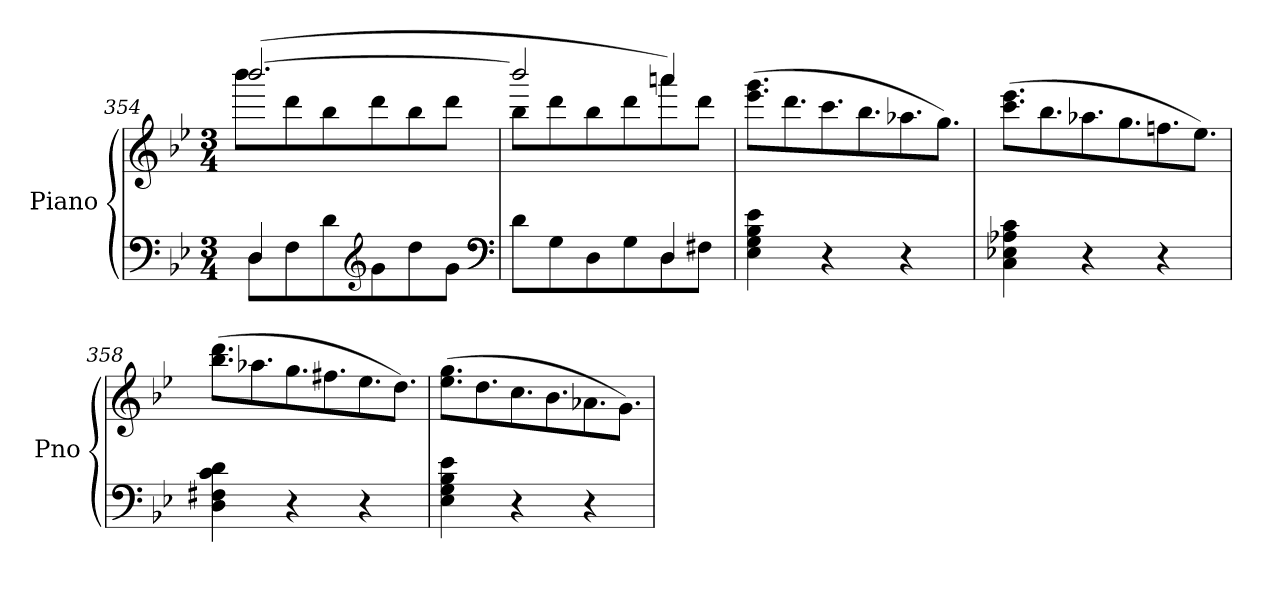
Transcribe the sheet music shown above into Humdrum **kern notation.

**kern	**kern
*part1	*part1
*staff2	*staff1
*I"Piano	*
*I'Pno	*
*clefF4	*clefG2
*k[b-e-]	*k[b-e-]
*B-:	*B-:
*M3/4	*M3/4
=354	=354
*^	*^
8D\L	4D/	([2.bbb-/	8bbb-\L
8F\	.	.	8ddd\
8d\	2ryy	.	8bb-\
*clefG2	*	*	*
8g\	.	.	8ddd\
8dd\	.	.	8bb-\
8g\J	.	.	8ddd\J
*clefF4	*	*	*
=355	=355	=355	=355
8d\L	2ryy	2bbb-/]	8bb-\L
8G\	.	.	8ddd\
8D\	.	.	8bb-\
8G\	.	.	8ddd\
8D\	4D/	4aaan/)	8aaa\
8F#X\J	.	.	8ddd\J
*v	*v	*	*
*	*v	*v
!!LO:PB:g=z
=356	=356
*	*Xtuplet
4E-\ 4G\ 4B-\ 4e-\	(12.eee-\ 12.ggg\L
.	12.ddd\
4r	12.ccc\
.	12.bb-\
4r	12.aa-X\
.	12.gg\J)
=357	=357
4C\ 4E-X\ 4A-X\ 4c\	(12.ccc\ 12.eee-\L
.	12.bb-\
4r	12.aa-X\
.	12.gg\
4r	12.ffn\
.	12.ee-\J)
!!LO:PB:g=z
=358	=358
4D\ 4F#X\ 4c\ 4d\	(12.bb-\ 12.ddd\L
.	12.aa-X\
4r	12.gg\
.	12.ff#X\
4r	12.ee-\
.	12.dd\J)
=359	=359
4E-\ 4G\ 4B-\ 4e-\	(12.ee-\ 12.gg\L
.	12.dd\
4r	12.cc\
.	12.b-\
4r	12.a-X\
.	12.g\J)
=	=
*-	*-
